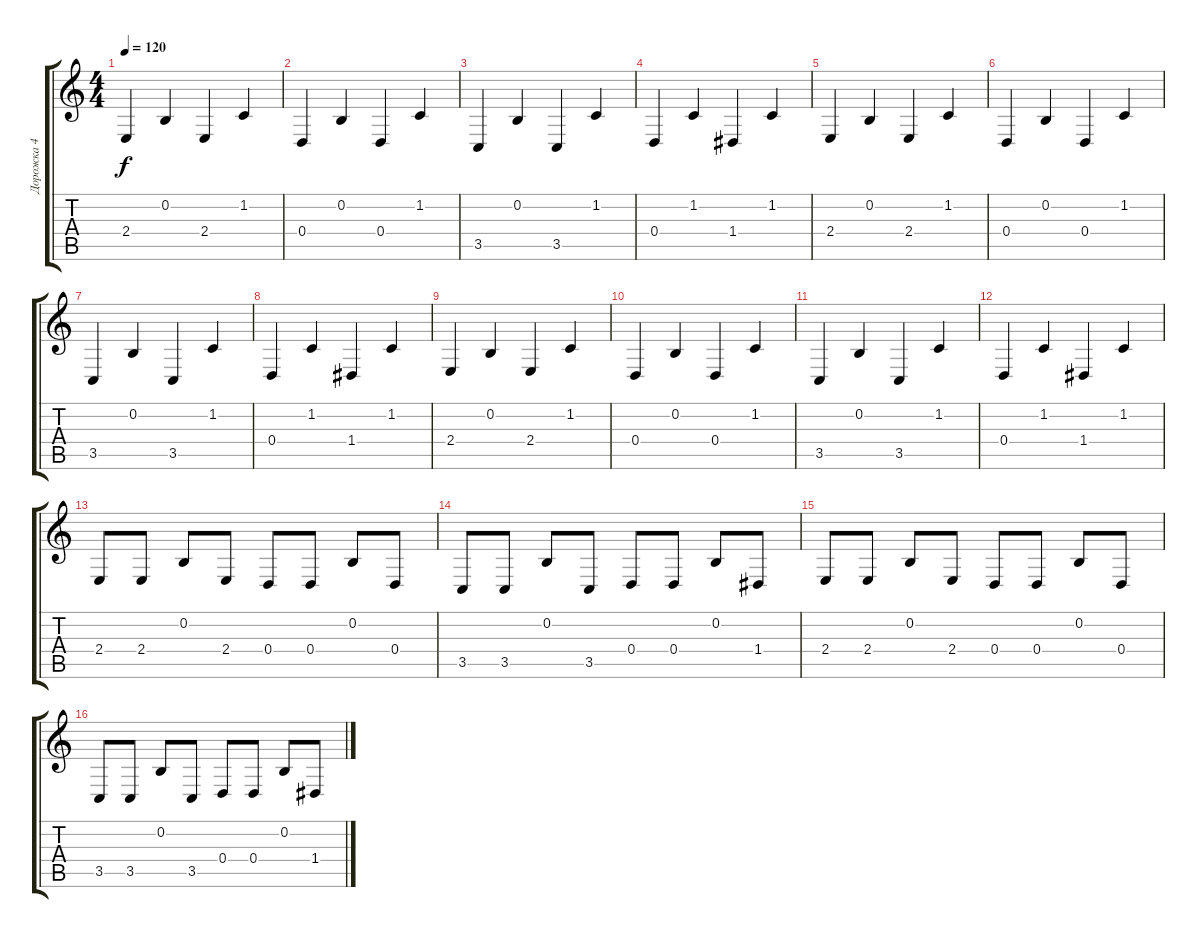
\track ("Дорожка 4" "Дорожка 4") {instrument stringensemble1}
\staff {score tabs}
\tuning (E4 B3 G3 D3 A2 E2) {hide}
\ts (4 4)
\tempo 120
\clef g2
\ks c
2.4.4{dy f} 0.2.4 2.4.4 1.2.4 |
0.4.4 0.2.4 0.4.4 1.2.4 |
3.5.4 0.2.4 3.5.4 1.2.4 |
0.4.4 1.2.4 1.4.4 1.2.4 |
2.4.4 0.2.4 2.4.4 1.2.4 |
0.4.4 0.2.4 0.4.4 1.2.4 |
3.5.4 0.2.4 3.5.4 1.2.4 |
0.4.4 1.2.4 1.4.4 1.2.4 |
2.4.4 0.2.4 2.4.4 1.2.4 |
0.4.4 0.2.4 0.4.4 1.2.4 |
3.5.4 0.2.4 3.5.4 1.2.4 |
0.4.4 1.2.4 1.4.4 1.2.4 |
2.4.8{volume 16} 2.4.8 0.2.8 2.4.8 0.4.8 0.4.8 0.2.8 0.4.8 |
3.5.8 3.5.8 0.2.8 3.5.8 0.4.8 0.4.8 0.2.8 1.4.8 |
2.4.8{volume 16} 2.4.8 0.2.8 2.4.8 0.4.8 0.4.8 0.2.8 0.4.8 |
3.5.8 3.5.8 0.2.8 3.5.8 0.4.8 0.4.8 0.2.8 1.4.8
